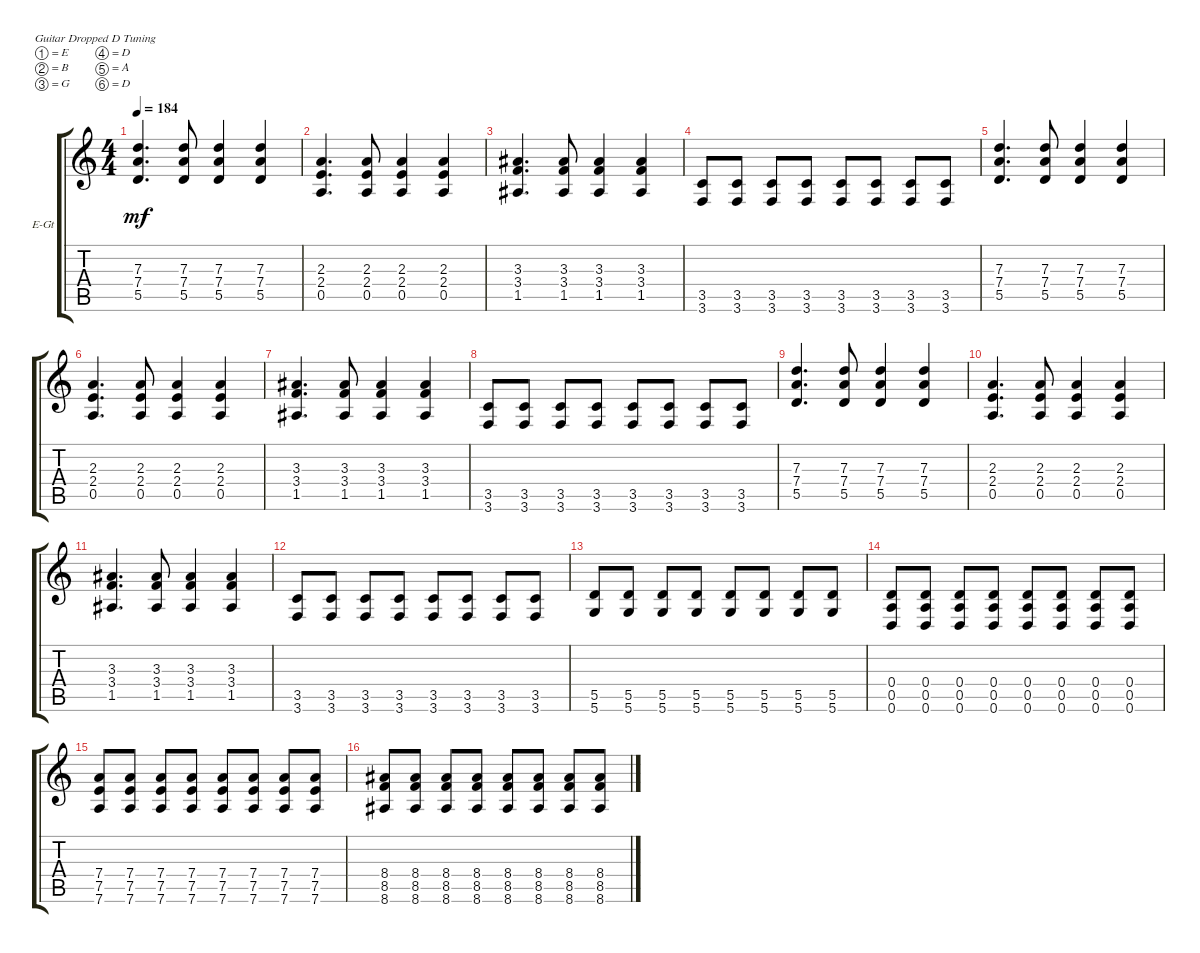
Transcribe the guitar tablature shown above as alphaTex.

\defaultSystemsLayout 4
\bracketExtendMode groupsimilarinstruments
\firstSystemTrackNameOrientation horizontal
\otherSystemsTrackNameOrientation horizontal
\track ("Zachy Vengeance (Rhythm)" "E-Gt") {instrument distortionguitar}
\staff {score tabs}
\tuning (E4 B3 G3 D3 A2 D2)
\ts (4 4)
\tempo 184
\clef g2
\ks c
(5.5 7.4 7.3).4{d dy mf} (7.3 7.4 5.5).8 (5.5 7.4 7.3).4 (7.3 7.4 5.5).4 |
(0.5 2.4 2.3).4{d} (2.3 2.4 0.5).8 (0.5 2.4 2.3).4 (2.3 2.4 0.5).4 |
(1.5 3.4 3.3).4{d} (3.3 3.4 1.5).8 (1.5 3.4 3.3).4 (3.3 3.4 1.5).4 |
(3.6 3.5).8 (3.5 3.6).8 (3.6 3.5).8 (3.5 3.6).8 (3.6 3.5).8 (3.5 3.6).8 (3.6 3.5).8 (3.5 3.6).8 |
(5.5 7.4 7.3).4{d} (7.3 7.4 5.5).8 (5.5 7.4 7.3).4 (7.3 7.4 5.5).4 |
(0.5 2.4 2.3).4{d} (2.3 2.4 0.5).8 (0.5 2.4 2.3).4 (2.3 2.4 0.5).4 |
(1.5 3.4 3.3).4{d} (3.3 3.4 1.5).8 (1.5 3.4 3.3).4 (3.3 3.4 1.5).4 |
(3.6 3.5).8 (3.5 3.6).8 (3.6 3.5).8 (3.5 3.6).8 (3.6 3.5).8 (3.5 3.6).8 (3.6 3.5).8 (3.5 3.6).8 |
(5.5 7.4 7.3).4{d} (7.3 7.4 5.5).8 (5.5 7.4 7.3).4 (7.3 7.4 5.5).4 |
(0.5 2.4 2.3).4{d} (2.3 2.4 0.5).8 (0.5 2.4 2.3).4 (2.3 2.4 0.5).4 |
(1.5 3.4 3.3).4{d} (3.3 3.4 1.5).8 (1.5 3.4 3.3).4 (3.3 3.4 1.5).4 |
(3.6 3.5).8 (3.5 3.6).8 (3.6 3.5).8 (3.5 3.6).8 (3.6 3.5).8 (3.5 3.6).8 (3.6 3.5).8 (3.5 3.6).8 |
(5.6 5.5).8 (5.5 5.6).8 (5.6 5.5).8 (5.5 5.6).8 (5.6 5.5).8 (5.5 5.6).8 (5.6 5.5).8 (5.5 5.6).8 |
(0.6 0.5 0.4).8 (0.4 0.5 0.6).8 (0.6 0.5 0.4).8 (0.4 0.5 0.6).8 (0.6 0.5 0.4).8 (0.4 0.5 0.6).8 (0.6 0.5 0.4).8 (0.4 0.5 0.6).8 |
(7.6 7.5 7.4).8 (7.4 7.5 7.6).8 (7.6 7.5 7.4).8 (7.4 7.5 7.6).8 (7.6 7.5 7.4).8 (7.4 7.5 7.6).8 (7.6 7.5 7.4).8 (7.4 7.5 7.6).8 |
(8.6 8.5 8.4).8 (8.4 8.5 8.6).8 (8.6 8.5 8.4).8 (8.4 8.5 8.6).8 (8.6 8.5 8.4).8 (8.4 8.5 8.6).8 (8.6 8.5 8.4).8 (8.4{ss} 8.5{ss} 8.6{ss}).8
